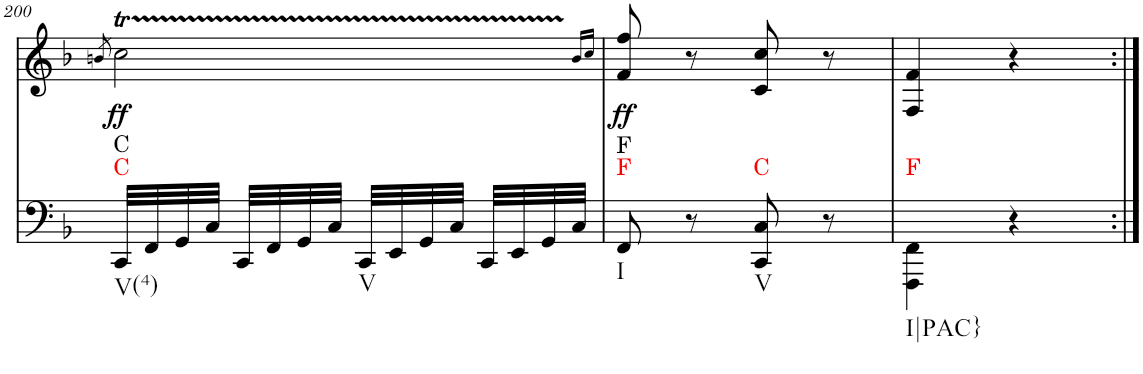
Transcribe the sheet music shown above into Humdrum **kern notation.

**kern	**harte	**kern	**dynam
*part2	*part2	*part1	*part1
*staff2	*	*staff1	*staff1
*I"piano	*	*I"piano	*
*I'Pno	*	*I'Pno	*
!!LO:PB:g=z
*clefF4	*	*clefG2	*
*k[b-]	*	*k[b-]	*
*M2/4	*	*M2/4	*
=200	=200	=200	=200
.	.	8qbn/	.
!	!LO:H:n=1:kt=C	!	!LO:DY:b
!	!LO:H:n=2:kt=C	!	!
32CC/LLL	N N	2ccT\	ff
32FF/	.	.	.
32GG/	.	.	.
32C/JJJ	.	.	.
32CC/LLL	.	.	.
32FF/	.	.	.
32GG/	.	.	.
32C/JJJ	.	.	.
32CC/LLL	.	.	.
32EE/	.	.	.
32GG/	.	.	.
32C/JJJ	.	.	.
32CC/LLL	.	.	.
32EE/	.	.	.
32GG/	.	.	.
32C/JJJ	.	.	.
.	.	16qb/LL	.
.	.	16qcc/JJ	.
=201	=201	=201	=201
!	!LO:H:n=1:kt=F	!	!LO:DY:b
!	!LO:H:n=2:kt=F	!	!
8FF/	N N	8f/ 8ff/	ff
8r	.	8r	.
!	!LO:H:kt=C	!	!
8CC/ 8C/	N	8c/ 8cc/	.
8r	.	8r	.
=202	=202	=202	=202
!	!LO:H:kt=F	!	!
4FFF\ 4FF\	N	4F/ 4f/	.
4r	.	4r	.
=:|!	=:|!	=:|!	=:|!
*-	*-	*-	*-
